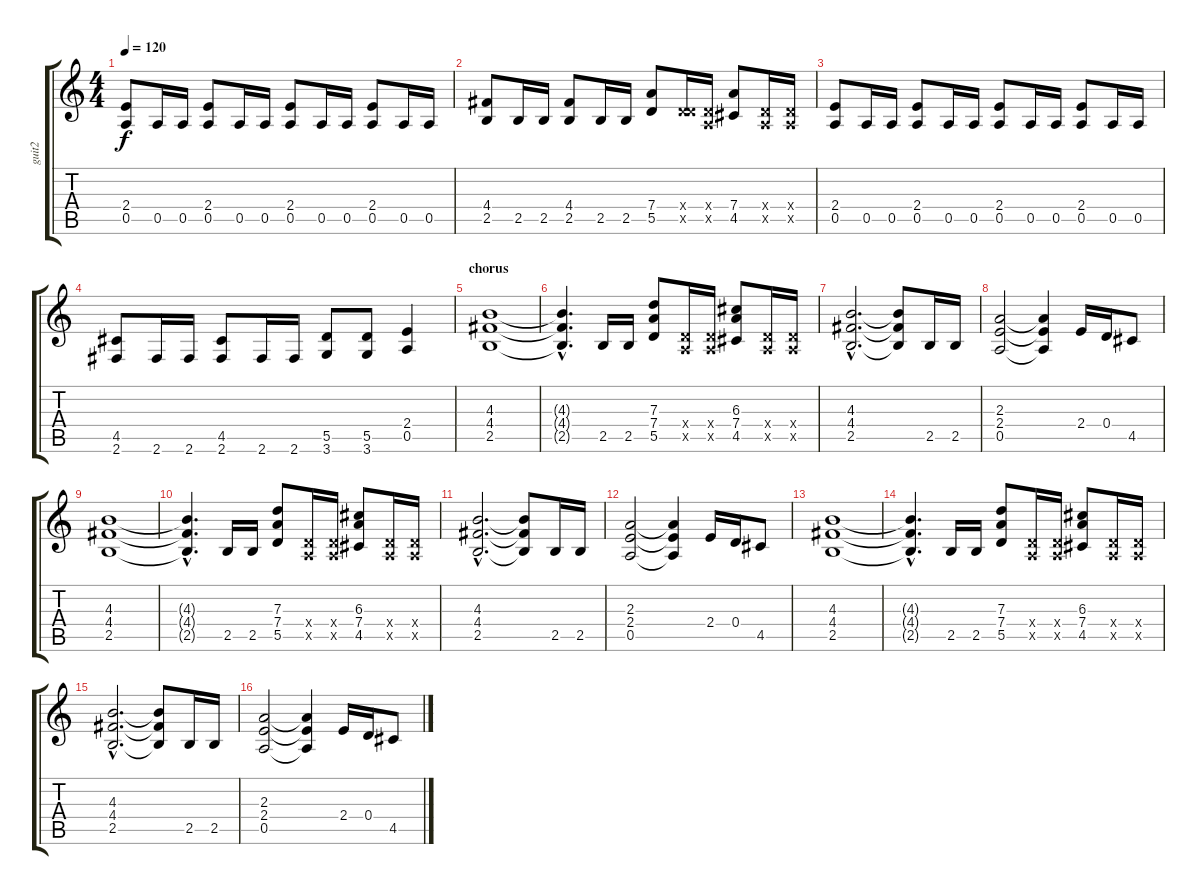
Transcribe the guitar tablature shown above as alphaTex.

\track ("guit2" "guit2") {instrument distortionguitar}
\staff {score tabs}
\tuning (E4 B3 G3 D3 A2 E2) {hide}
\ts (4 4)
\tempo 120
\clef g2
\ks c
(2.4 0.5).8{dy f} 0.5.16 0.5.16 (2.4 0.5).8 0.5.16 0.5.16 (2.4 0.5).8 0.5.16 0.5.16 (2.4 0.5).8 0.5.16 0.5.16 |
(4.4 2.5).8 2.5.16 2.5.16 (4.4 2.5).8 2.5.16 2.5.16 (7.4 5.5).8 (0.4{x} 5.5{x}).16 (0.4{x} 0.5{x}).16 (7.4 4.5).8 (0.4{x} 0.5{x}).16 (0.4{x} 0.5{x}).16 |
(2.4 0.5).8 0.5.16 0.5.16 (2.4 0.5).8 0.5.16 0.5.16 (2.4 0.5).8 0.5.16 0.5.16 (2.4 0.5).8 0.5.16 0.5.16 |
(4.5 2.6).8 2.6.16 2.6.16 (4.5 2.6).8 2.6.16 2.6.16 (5.5 3.6).8 (5.5 3.6).8 (2.4 0.5).4 |
\section ("" "chorus")
(4.3 4.4 2.5).1 |
(4.3{hac t} 4.4{hac t} 2.5{hac t}).4{d} 2.5.16 2.5.16 (7.3 7.4 5.5).8 (0.4{x} 0.5{x}).16 (0.4{x} 0.5{x}).16 (6.3 7.4 4.5).8 (0.4{x} 0.5{x}).16 (0.4{x} 0.5{x}).16 |
(4.3{hac} 4.4{hac} 2.5{hac}).2{d} (4.3{t} 4.4{t} 2.5{t}).8 2.5.16 2.5.16 |
(2.3 2.4 0.5).2 (2.3{t} 2.4{t} 0.5{t}).4 2.4.16 0.4.16 4.5.8 |
(4.3 4.4 2.5).1 |
(4.3{hac t} 4.4{hac t} 2.5{hac t}).4{d} 2.5.16 2.5.16 (7.3 7.4 5.5).8 (0.4{x} 0.5{x}).16 (0.4{x} 0.5{x}).16 (6.3 7.4 4.5).8 (0.4{x} 0.5{x}).16 (0.4{x} 0.5{x}).16 |
(4.3{hac} 4.4{hac} 2.5{hac}).2{d} (4.3{t} 4.4{t} 2.5{t}).8 2.5.16 2.5.16 |
(2.3 2.4 0.5).2 (2.3{t} 2.4{t} 0.5{t}).4 2.4.16 0.4.16 4.5.8 |
(4.3 4.4 2.5).1 |
(4.3{hac t} 4.4{hac t} 2.5{hac t}).4{d} 2.5.16 2.5.16 (7.3 7.4 5.5).8 (0.4{x} 0.5{x}).16 (0.4{x} 0.5{x}).16 (6.3 7.4 4.5).8 (0.4{x} 0.5{x}).16 (0.4{x} 0.5{x}).16 |
(4.3{hac} 4.4{hac} 2.5{hac}).2{d} (4.3{t} 4.4{t} 2.5{t}).8 2.5.16 2.5.16 |
(2.3 2.4 0.5).2 (2.3{t} 2.4{t} 0.5{t}).4 2.4.16 0.4.16 4.5.8
